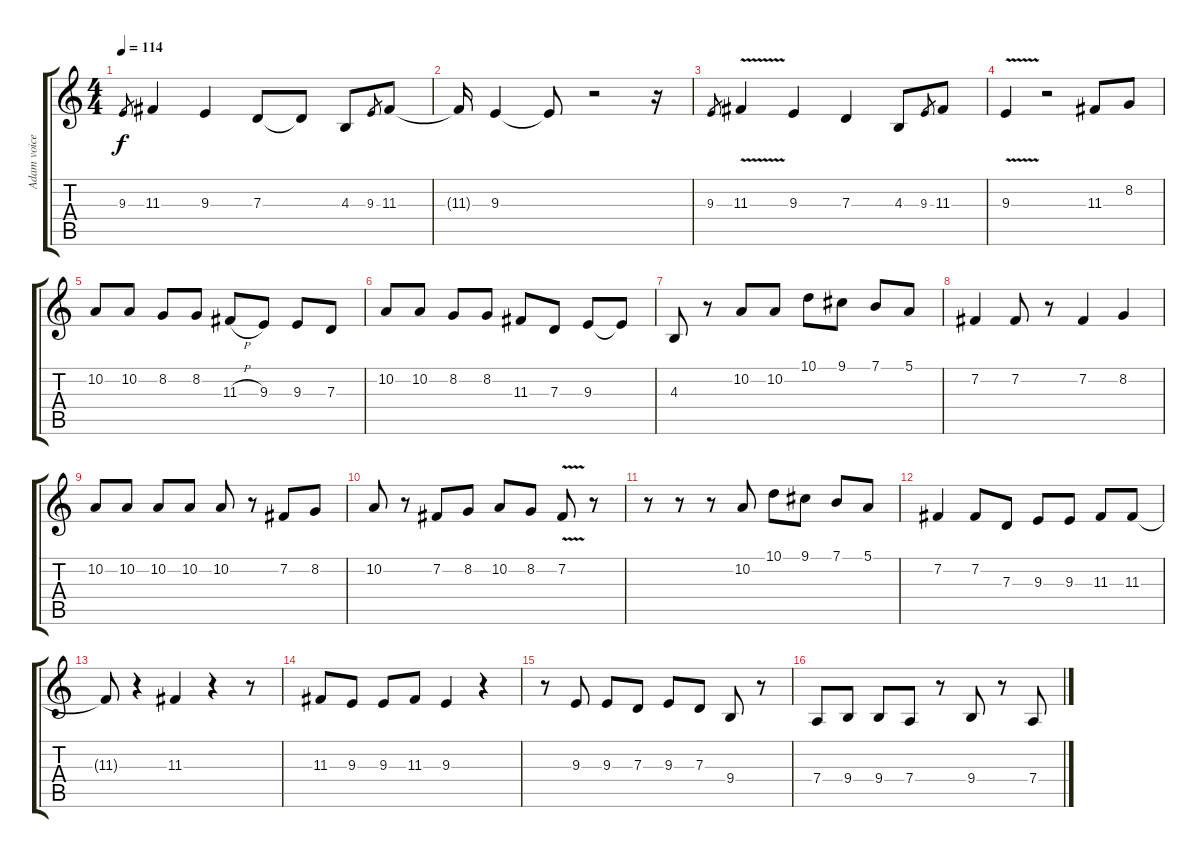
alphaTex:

\track ("Adam voice" "Adam voice") {instrument altosax}
\staff {score tabs}
\tuning (E4 B3 G3 D3 A2 E2) {hide}
\ts (4 4)
\tempo 114
\clef g2
\ks c
9.3.8{gr dy f} 11.3.4 9.3.4 7.3.8 7.3{t}.8 4.3.8 9.3.8{gr} 11.3.8 |
11.3{t}.16 9.3.4 9.3{t}.8 r.2 r.16 |
9.3.8{gr} 11.3{v}.4 9.3.4 7.3.4 4.3.8 9.3.8{gr} 11.3.8 |
9.3{v}.4 r.2 11.3.8 8.2.8 |
10.2.8 10.2.8 8.2.8 8.2.8 11.3{h}.8 9.3.8 9.3.8 7.3.8 |
10.2.8 10.2.8 8.2.8 8.2.8 11.3.8 7.3.8 9.3.8 9.3{t}.8 |
4.3.8 r.8 10.2.8 10.2.8 10.1.8 9.1.8 7.1.8 5.1.8 |
7.2.4 7.2.8 r.8 7.2.4 8.2.4 |
10.2.8 10.2.8 10.2.8 10.2.8 10.2.8 r.8 7.2.8 8.2.8 |
10.2.8 r.8 7.2.8 8.2.8 10.2.8 8.2.8 7.2{v}.8 r.8 |
r.8 r.8 r.8 10.2.8 10.1.8 9.1.8 7.1.8 5.1.8 |
7.2.4 7.2.8 7.3.8 9.3.8 9.3.8 11.3.8 11.3.8 |
11.3{t}.8 r.4 11.3.4 r.4 r.8 |
11.3.8 9.3.8 9.3.8 11.3.8 9.3.4 r.4 |
r.8 9.3.8 9.3.8 7.3.8 9.3.8 7.3.8 9.4.8 r.8 |
7.4.8 9.4.8 9.4.8 7.4.8 r.8 9.4.8 r.8 7.4.8
